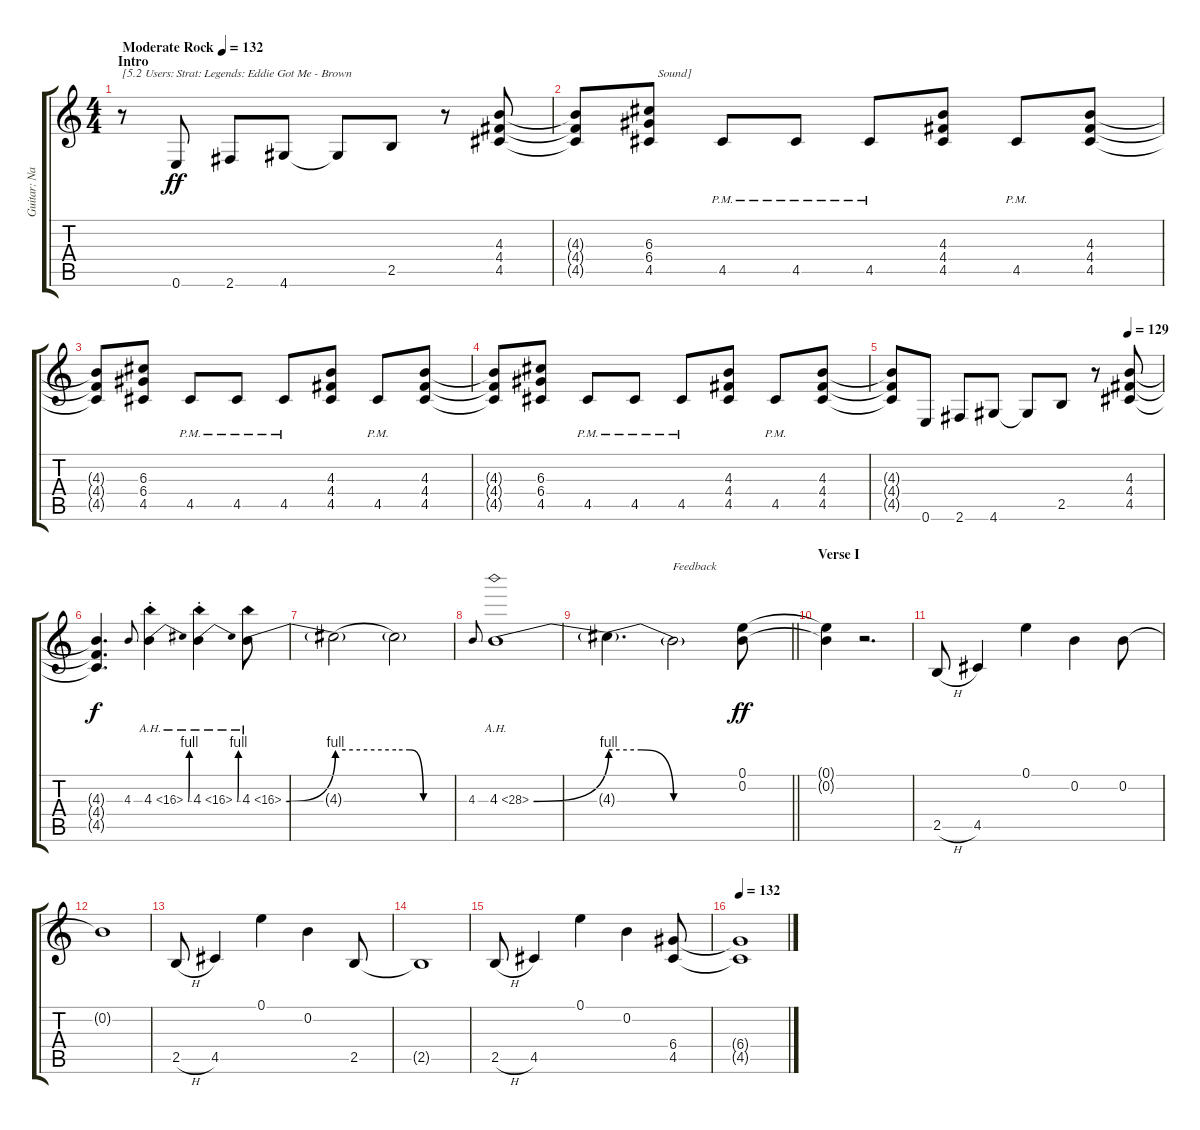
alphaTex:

\track ("Guitar: Nancy" "Guitar: Na") {instrument overdrivenguitar}
\staff {score tabs}
\tuning (E4 B3 G3 D3 A2 E2) {hide}
\ts (4 4)
\section ("" "Intro")
\tempo (132 "Moderate Rock")
\clef g2
\ks c
r.8{txt "[5.2 Users: Strat: Legends: Eddie Got Me - Brown" dy ff instrument overdrivenguitar} 0.6.8 2.6.8 4.6.8 4.6{t}.8 2.5.8 r.8 (4.3 4.4 4.5).8 |
(4.3{t} 4.4{t} 4.5{t}).8 (6.3 6.4 4.5).8{txt "   Sound]"} 4.5{pm}.8 4.5{pm}.8 4.5{pm}.8 (4.3 4.4 4.5).8 4.5{pm}.8 (4.3 4.4 4.5).8 |
(4.3{t} 4.4{t} 4.5{t}).8 (6.3 6.4 4.5).8 4.5{pm}.8 4.5{pm}.8 4.5{pm}.8 (4.3 4.4 4.5).8 4.5{pm}.8 (4.3 4.4 4.5).8 |
(4.3{t} 4.4{t} 4.5{t}).8 (6.3 6.4 4.5).8 4.5{pm}.8 4.5{pm}.8 4.5{pm}.8 (4.3 4.4 4.5).8 4.5{pm}.8 (4.3 4.4 4.5).8 |
\tempo (129 0.875)
(4.3{t} 4.4{t} 4.5{t}).8 0.6.8 2.6.8 4.6.8 4.6{t}.8 2.5.8 r.8 (4.3 4.4 4.5).8 |
(4.3{t} 4.4{t} 4.5{t}).4{d dy f} 4.3.8{gr onbeat} 4.3{be (bend 0 0 60 4) ah 12 st}.4 4.3{be (bend 0 0 60 4) ah 12 st}.4 4.3{be (bend 0 0 60 4) ah 12}.8 |
4.3{be (hold 0 4 60 4) t}.2 4.3{be (custom 0 4 15 4 30 0 60 0) t}.2 |
4.3.8{gr onbeat} 4.3{be (bend 0 0 60 4) ah 24}.1 |
\barLineRight lightlight
4.3{be (custom 0 4 15 4 30 0 60 0) t}.4{d} 4.3{t}.2{txt "Feedback"} (0.1 0.2).8{dy ff} |
\section ("" "Verse I")
(0.1{t} 0.2{t}).4 r.2{d} |
2.5{h}.8 4.5.4 0.1.4 0.2.4 0.2.8 |
0.2{t}.1 |
2.5{h}.8 4.5.4 0.1.4 0.2.4 2.5.8 |
2.5{t}.1 |
2.5{h}.8 4.5.4 0.1.4 0.2.4 (6.4 4.5).8 |
\tempo 132
(6.4{t} 4.5{t}).1
